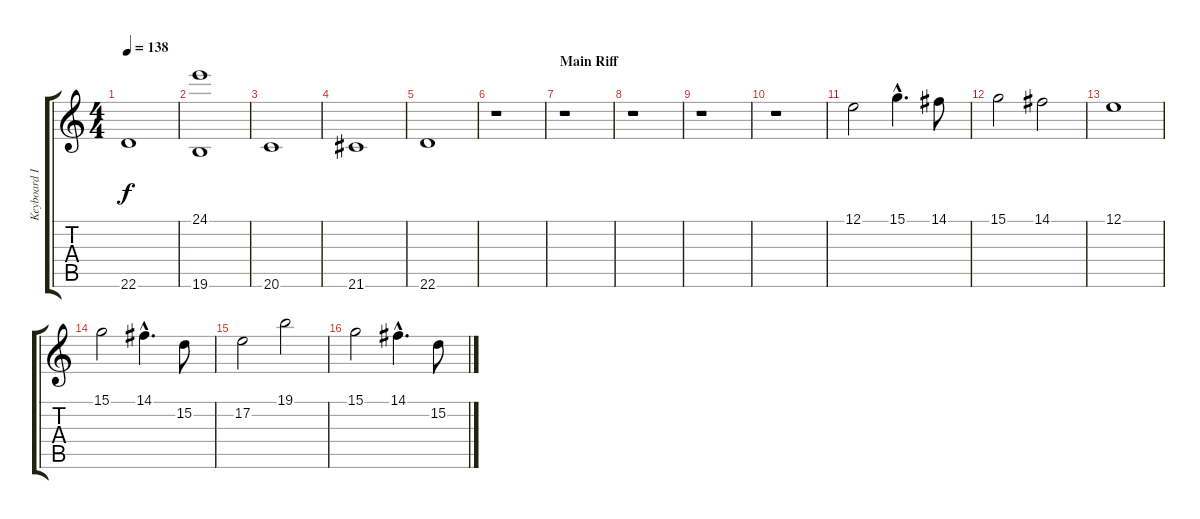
\track ("Keyboard I" "Keyboard I") {instrument stringensemble1}
\staff {score tabs}
\tuning (E4 B3 G3 D3 A2 E2) {hide}
\ts (4 4)
\tempo 138
\clef g2
\ks c
22.6.1{dy f} |
(24.1 19.6).1 |
20.6.1 |
21.6.1 |
22.6.1 |
r.1 |
\section ("" "Main Riff")
r.1 |
r.1 |
r.1 |
r.1 |
12.1.2 15.1{hac}.4{d} 14.1.8 |
15.1.2 14.1.2 |
12.1.1 |
15.1.2 14.1{hac}.4{d} 15.2.8 |
17.2.2 19.1.2 |
15.1.2 14.1{hac}.4{d} 15.2.8
